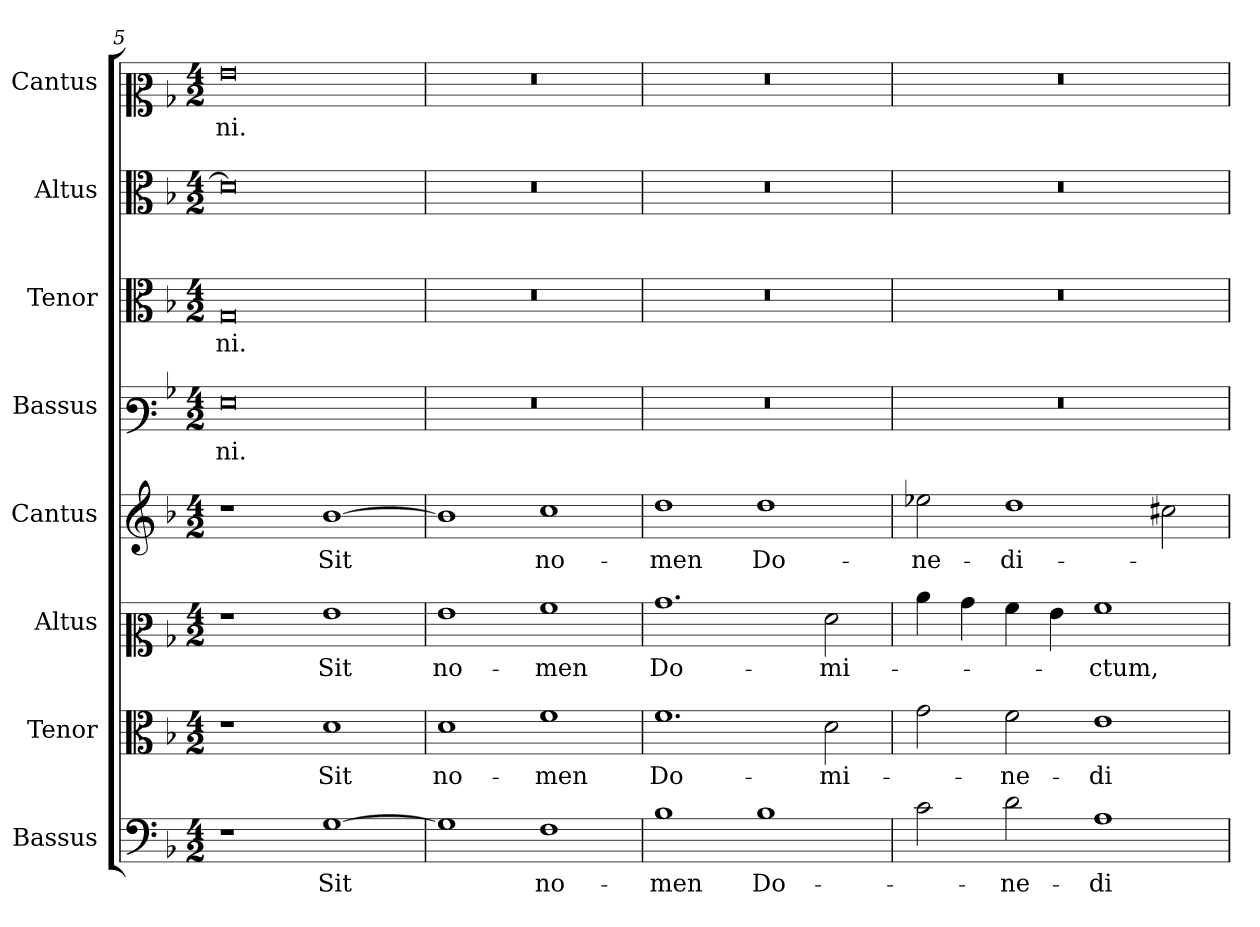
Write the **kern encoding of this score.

**kern	**text	**kern	**text	**kern	**text	**kern	**text	**kern	**text	**kern	**text	**kern	**kern	**text
*part8	*part8	*part7	*part7	*part6	*part6	*part5	*part5	*part4	*part4	*part3	*part3	*part2	*part1	*part1
*staff8	*staff8	*staff7	*staff7	*staff6	*staff6	*staff5	*staff5	*staff4	*staff4	*staff3	*staff3	*staff2	*staff1	*staff1
*I"Bassus	*	*I"Tenor	*	*I"Altus	*	*I"Cantus	*	*I"Bassus	*	*I"Tenor	*	*I"Altus	*I"Cantus	*
*I'B.	*	*I'T.	*	*I'A.	*	*I'C.	*	*I'B.	*	*I'T.	*	*I'A.	*I'C.	*
*clefF4	*	*clefC3	*	*clefC2	*	*clefG2	*	*clefF3	*	*clefC3	*	*clefC3	*clefC2	*
*k[b-]	*	*k[b-]	*	*k[b-]	*	*k[b-]	*	*k[b-]	*	*k[b-]	*	*k[b-]	*k[b-]	*
*M4/2	*	*M4/2	*	*M4/2	*	*M4/2	*	*M4/2	*	*M4/2	*	*M4/2	*M4/2	*
=5	=5	=5	=5	=5	=5	=5	=5	=5	=5	=5	=5	=5	=5	=5
!	!	!	!	!	!	!	!	!	!LO:LY:b	!	!LO:LY:b	!	!	!LO:LY:b
1r	.	1r	.	1r	.	1r	.	0G	-ni.	0G	-ni.	0d]	0g	-ni.
!	!LO:LY:b	!	!LO:LY:b	!	!LO:LY:b	!	!LO:LY:b	!	!	!	!	!	!	!
[1G	Sit	1d	Sit	1g	Sit	[1b-	Sit	.	.	.	.	.	.	.
=6	=6	=6	=6	=6	=6	=6	=6	=6	=6	=6	=6	=6	=6	=6
!	!	!	!LO:LY:b	!	!LO:LY:b	!	!	!	!	!	!	!	!	!
1G]	.	1d	no-	1g	no-	1b-]	.	0r	.	0r	.	0r	0r	.
!	!LO:LY:b	!	!LO:LY:b	!	!LO:LY:b	!	!LO:LY:b	!	!	!	!	!	!	!
1F	no-	1f	-men	1a	-men	1cc	no-	.	.	.	.	.	.	.
=7	=7	=7	=7	=7	=7	=7	=7	=7	=7	=7	=7	=7	=7	=7
!	!LO:LY:b	!	!LO:LY:b	!	!LO:LY:b	!	!LO:LY:b	!	!	!	!	!	!	!
1B-	-men	1.f	Do-	1.b-	Do-	1dd	-men	0r	.	0r	.	0r	0r	.
!	!LO:LY:b	!	!	!	!	!	!LO:LY:b	!	!	!	!	!	!	!
1B-	Do-	.	.	.	.	1dd	Do-	.	.	.	.	.	.	.
!	!	!	!LO:LY:b	!	!LO:LY:b	!	!	!	!	!	!	!	!	!
.	.	2d\	-mi-	2f\	-mi-	.	.	.	.	.	.	.	.	.
!!LO:LB:g=z
=8	=8	=8	=8	=8	=8	=8	=8	=8	=8	=8	=8	=8	=8	=8
!	!	!	!	!	!	!	!LO:LY:b	!	!	!	!	!	!	!
2c\	.	2g\	.	4cc\	.	2ee-X\	-ne-	0r	.	0r	.	0r	0r	.
.	.	.	.	4b-\	.	.	.	.	.	.	.	.	.	.
!	!LO:LY:b	!	!LO:LY:b	!	!	!	!LO:LY:b	!	!	!	!	!	!	!
2d\	-ne-	2f\	-ne-	4a\	.	1dd	-di-	.	.	.	.	.	.	.
.	.	.	.	4g\	.	.	.	.	.	.	.	.	.	.
!	!LO:LY:b	!	!LO:LY:b	!	!LO:LY:b	!	!	!	!	!	!	!	!	!
1A	-di-	1e	-di-	1a	-ctum,	.	.	.	.	.	.	.	.	.
.	.	.	.	.	.	2cc#X\	.	.	.	.	.	.	.	.
=	=	=	=	=	=	=	=	=	=	=	=	=	=	=
*-	*-	*-	*-	*-	*-	*-	*-	*-	*-	*-	*-	*-	*-	*-
